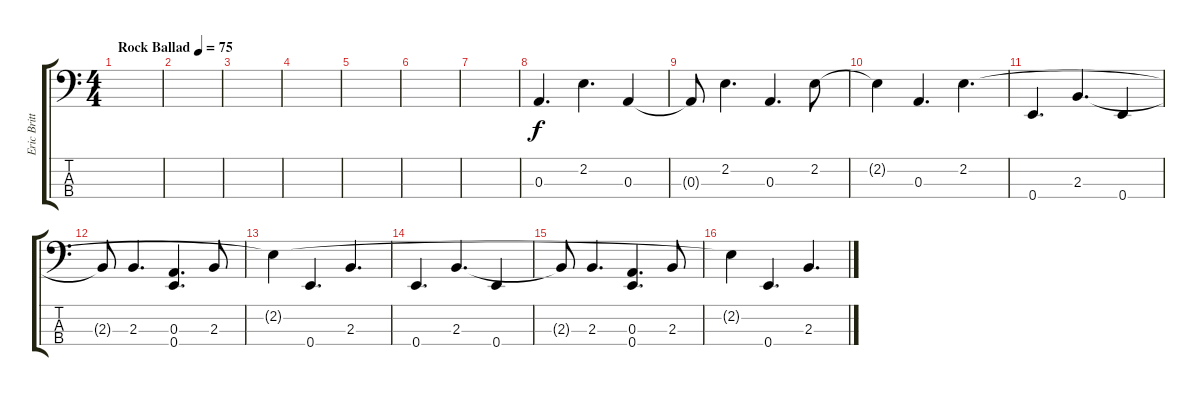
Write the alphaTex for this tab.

\track ("Eric Brittingham" "Eric Britt") {instrument electricbassfinger}
\staff {score tabs}
\tuning (G2 D2 A1 E1) {hide}
\ts (4 4)
\tempo (75 "Rock Ballad")
\clef f4
\ks c
|
|
|
|
|
|
|
0.3.4{d} 2.2.4{d} 0.3.4 |
0.3{t}.8 2.2.4{d} 0.3.4{d} 2.2.8 |
2.2{t}.4 0.3.4{d} 2.2.4{d} |
0.4.4{d} 2.3.4{d} 0.4.4 |
2.3{t}.8 2.3.4{d} (0.3 0.4).4{d} 2.3.8 |
2.2{t}.4 0.4.4{d} 2.3.4{d} |
0.4.4{d} 2.3.4{d} 0.4.4 |
2.3{t}.8 2.3.4{d} (0.3 0.4).4{d} 2.3.8 |
2.2{t}.4 0.4.4{d} 2.3.4{d}
